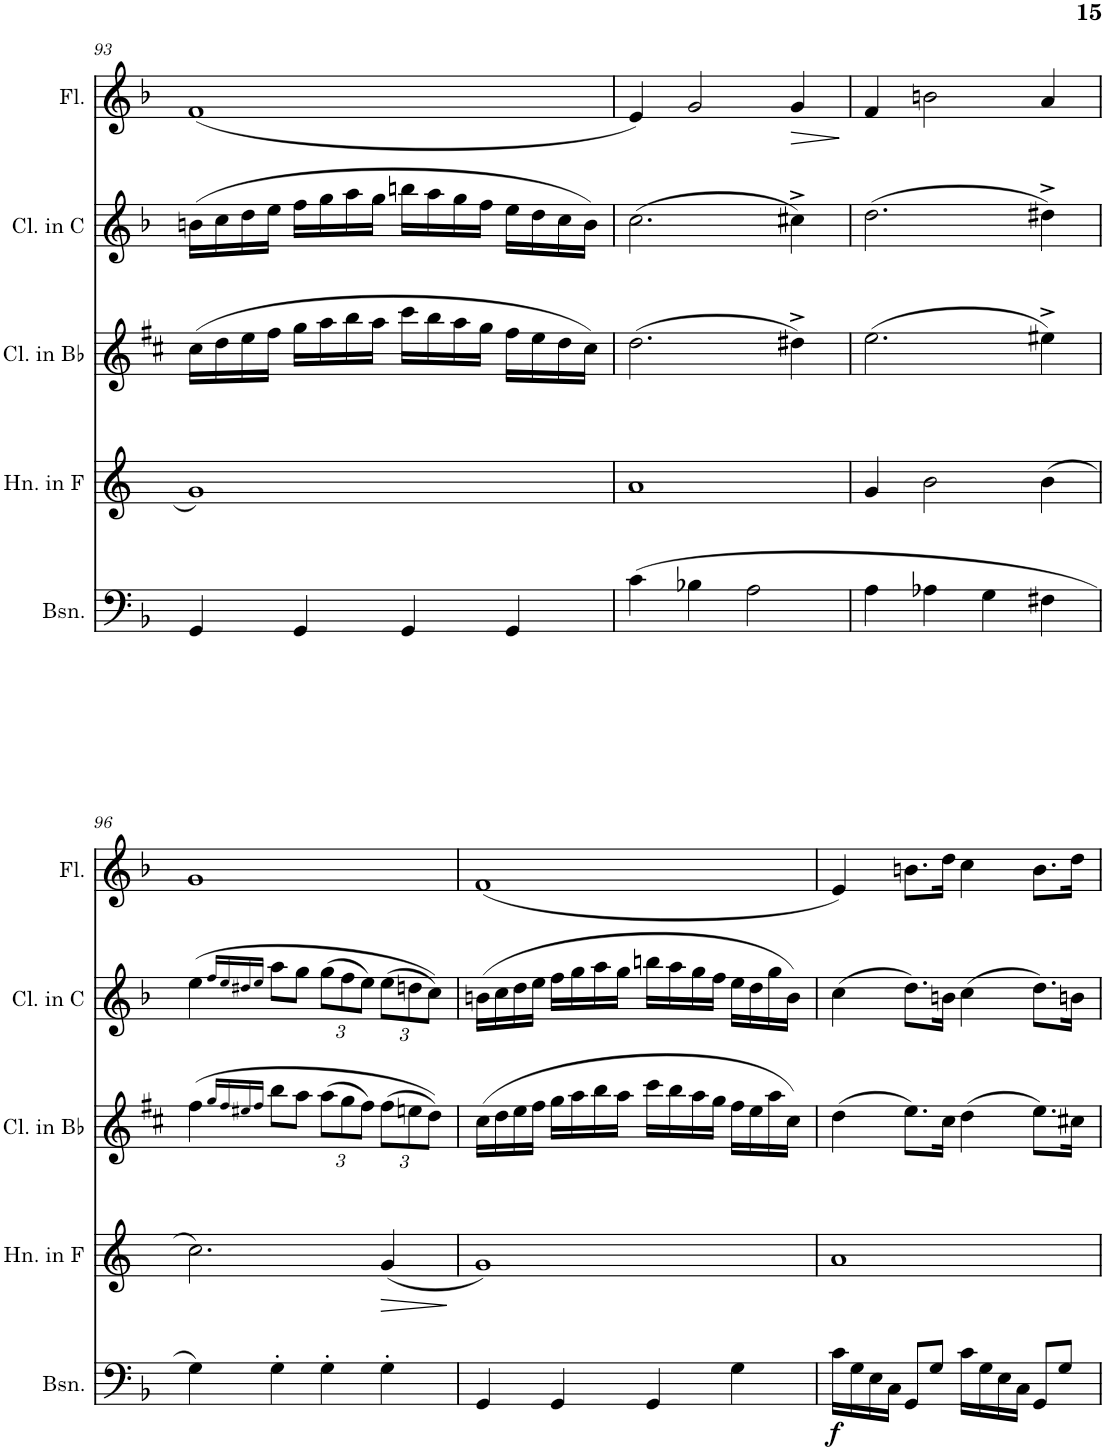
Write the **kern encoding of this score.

**kern	**dynam	**kern	**dynam	**kern	**kern	**kern	**dynam
*part5	*part5	*part4	*part4	*part3	*part2	*part1	*part1
*staff5	*staff5	*staff4	*staff4	*staff3	*staff2	*staff1	*staff1
*I"Bassoon	*	*I"Horn in F	*	*I"Clarinet in Bb	*I"Clarinet in C	*I"Flute	*
*I'Bsn.	*	*I'Hn. in F	*	*I'Cl. in Bb	*I'Cl. in C	*I'Fl.	*
!!LO:PB:g=z
*clefF4	*	*clefG2	*	*clefG2	*clefG2	*clefG2	*
*	*	*Trd4c7	*	*Trd1c2	*Trd1c2	*	*
*k[b-]	*	*k[]	*	*k[f#c#]	*k[b-]	*k[b-]	*
*M4/4	*	*M4/4	*	*M4/4	*M4/4	*M4/4	*
=93	=93	=93	=93	=93	=93	=93	=93
4GG/	.	1g	.	(16cc#\LL	(16bn\LL	(1f	.
.	.	.	.	16dd\	16cc\	.	.
.	.	.	.	16ee\	16dd\	.	.
.	.	.	.	16ff#\JJ	16ee\JJ	.	.
4GG/	.	.	.	16gg\LL	16ff\LL	.	.
.	.	.	.	16aa\	16gg\	.	.
.	.	.	.	16bb\	16aa\	.	.
.	.	.	.	16aa\JJ	16gg\JJ	.	.
4GG/	.	.	.	16ccc#\LL	16bbn\LL	.	.
.	.	.	.	16bb\	16aa\	.	.
.	.	.	.	16aa\	16gg\	.	.
.	.	.	.	16gg\JJ	16ff\JJ	.	.
4GG/	.	.	.	16ff#\LL	16ee\LL	.	.
.	.	.	.	16ee\	16dd\	.	.
.	.	.	.	16dd\	16cc\	.	.
.	.	.	.	16cc#\JJ)	16b\JJ)	.	.
=94	=94	=94	=94	=94	=94	=94	=94
(4c\	.	1a	.	(2.dd\	(2.cc\	4e/)	.
4B-X\	.	.	.	.	.	2g/	.
2A\	.	.	.	.	.	.	.
!	!	!	!	!	!	!	!LO:HP:b
.	.	.	.	4dd#X^\)	4cc#X^\)	4g/	>
.	.	.	.	.	.	.	]
=95	=95	=95	=95	=95	=95	=95	=95
4A\	.	4g/	.	(2.ee\	(2.dd\	4f/	.
4A-X\	.	2b\	.	.	.	2bn\	.
4G\	.	.	.	.	.	.	.
4F#X\	.	(4b\	.	4ee#X^\)	4dd#X^\)	4a/	.
!!LO:LB:g=z
=96	=96	=96	=96	=96	=96	=96	=96
4G\)	.	2.cc\)	.	(4ff#\	(4ee\	1g	.
.	.	.	.	16qgg/LL	16qff/LL	.	.
.	.	.	.	16qff#/	16qee/	.	.
.	.	.	.	16qee#X/	16qdd#X/	.	.
.	.	.	.	16qff#/JJ	16qee/JJ	.	.
4G'\	.	.	.	8bb\L	8aa\L	.	.
.	.	.	.	8aa\J	8gg\J	.	.
*	*	*	*	*Xbrackettup	*Xbrackettup	*	*
4G'\	.	.	.	(12aa\L	(12gg\L	.	.
.	.	.	.	12gg\	12ff\	.	.
.	.	.	.	12ff#\J)	12ee\J)	.	.
!	!	!	!LO:HP:b	!	!	!	!
4G'\	.	(4g/	>	(12ff#\L	(12ee\L	.	.
.	.	.	.	12een\	12ddn\	.	.
.	.	.	.	12dd\J))	12cc\J))	.	.
.	.	.	]	.	.	.	.
=97	=97	=97	=97	=97	=97	=97	=97
4GG/	.	1g)	.	(16cc#\LL	(16bn\LL	(1f	.
.	.	.	.	16dd\	16cc\	.	.
.	.	.	.	16ee\	16dd\	.	.
.	.	.	.	16ff#\JJ	16ee\JJ	.	.
4GG/	.	.	.	16gg\LL	16ff\LL	.	.
.	.	.	.	16aa\	16gg\	.	.
.	.	.	.	16bb\	16aa\	.	.
.	.	.	.	16aa\JJ	16gg\JJ	.	.
4GG/	.	.	.	16ccc#\LL	16bbn\LL	.	.
.	.	.	.	16bb\	16aa\	.	.
.	.	.	.	16aa\	16gg\	.	.
.	.	.	.	16gg\JJ	16ff\JJ	.	.
4G\	.	.	.	16ff#\LL	16ee\LL	.	.
.	.	.	.	16ee\	16dd\	.	.
.	.	.	.	16aa\	16gg\	.	.
.	.	.	.	16cc#\JJ)	16b\JJ)	.	.
=98	=98	=98	=98	=98	=98	=98	=98
!	!LO:DY:b	!	!	!	!	!	!
16c\LL	f	1a	.	(4dd\	(4cc\	4e/)	.
16G\	.	.	.	.	.	.	.
16E\	.	.	.	.	.	.	.
16C\JJ	.	.	.	.	.	.	.
8GG/L	.	.	.	8.ee\L)	8.dd\L)	8.bn\L	.
8G/J	.	.	.	.	.	.	.
.	.	.	.	16cc#\Jk	16bn\Jk	16dd\Jk	.
16c\LL	.	.	.	(4dd\	(4cc\	4cc\	.
16G\	.	.	.	.	.	.	.
16E\	.	.	.	.	.	.	.
16C\JJ	.	.	.	.	.	.	.
8GG/L	.	.	.	8.ee\L)	8.dd\L)	8.b\L	.
8G/J	.	.	.	.	.	.	.
.	.	.	.	16cc#X\Jk	16bn\Jk	16dd\Jk	.
=	=	=	=	=	=	=	=
*-	*-	*-	*-	*-	*-	*-	*-
